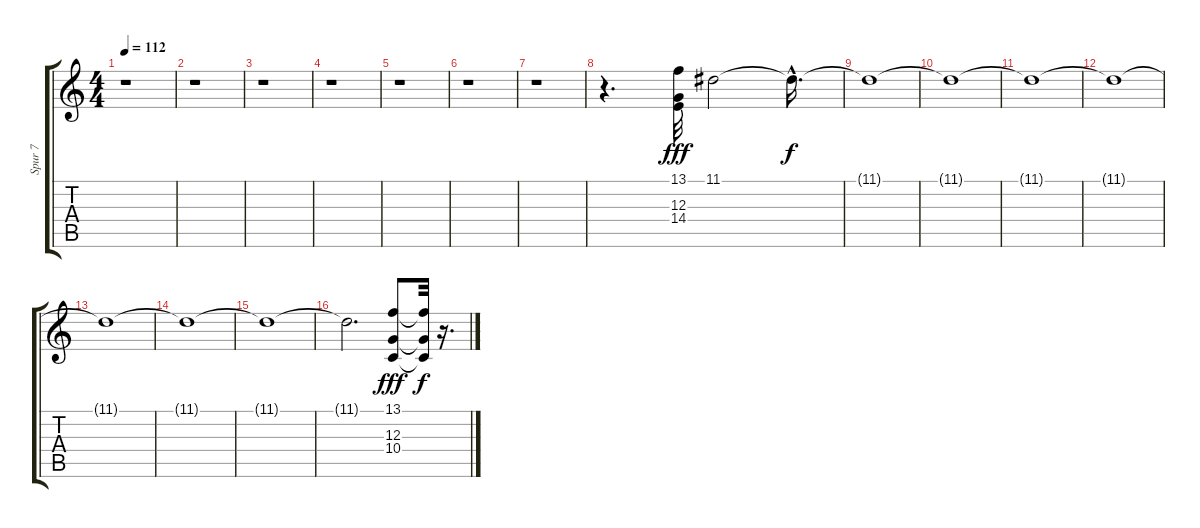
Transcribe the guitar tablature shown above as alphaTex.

\track ("Spur 7" "Spur 7") {instrument brasssection}
\staff {score tabs}
\tuning (E4 B3 G3 D3 A2 E2) {hide}
\ts (4 4)
\tempo 112
\clef g2
\ks c
r.1{dy f} |
r.1 |
r.1 |
r.1 |
r.1 |
r.1 |
r.1 |
r.4{d} (13.1 12.3 14.4).32{dy fff} 11.1.2 11.1{hac t}.16{d dy f} |
11.1{t}.1 |
11.1{t}.1 |
11.1{t}.1 |
11.1{t}.1 |
11.1{t}.1 |
11.1{t}.1 |
11.1{t}.1 |
11.1{t}.2{d} (13.1 12.3 10.4).8{dy fff} (13.1{t} 12.3{t} 10.4{t}).32{dy f} r.16{d}
